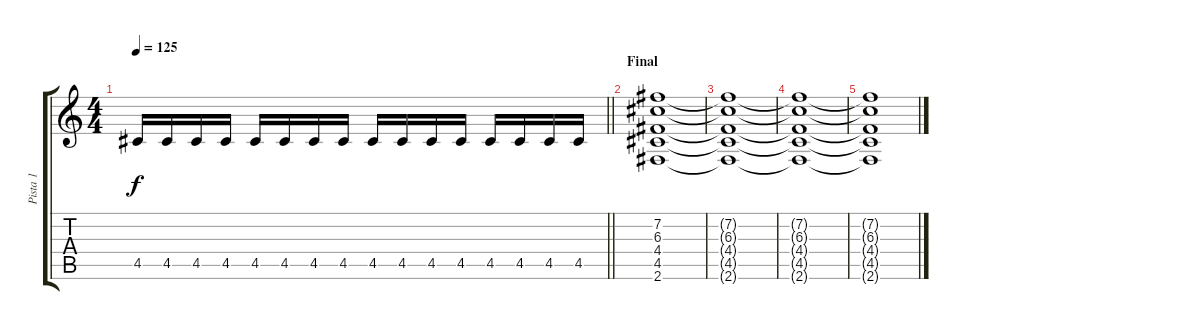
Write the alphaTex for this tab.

\track ("Pista 1" "Pista 1") {instrument distortionguitar}
\staff {score tabs}
\tuning (E4 B3 G3 D3 A2 E2) {hide}
\ts (4 4)
\tempo 125
\clef g2
\barLineRight lightlight
\ks c
4.5.16{dy f} 4.5.16 4.5.16 4.5.16 4.5.16 4.5.16 4.5.16 4.5.16 4.5.16 4.5.16 4.5.16 4.5.16 4.5.16 4.5.16 4.5.16 4.5.16 |
\section ("" "Final")
(7.2 6.3 4.4 4.5 2.6).1 |
(7.2{t} 6.3{t} 4.4{t} 4.5{t} 2.6{t}).1 |
(7.2{t} 6.3{t} 4.4{t} 4.5{t} 2.6{t}).1 |
(7.2{t} 6.3{t} 4.4{t} 4.5{t} 2.6{t}).1
